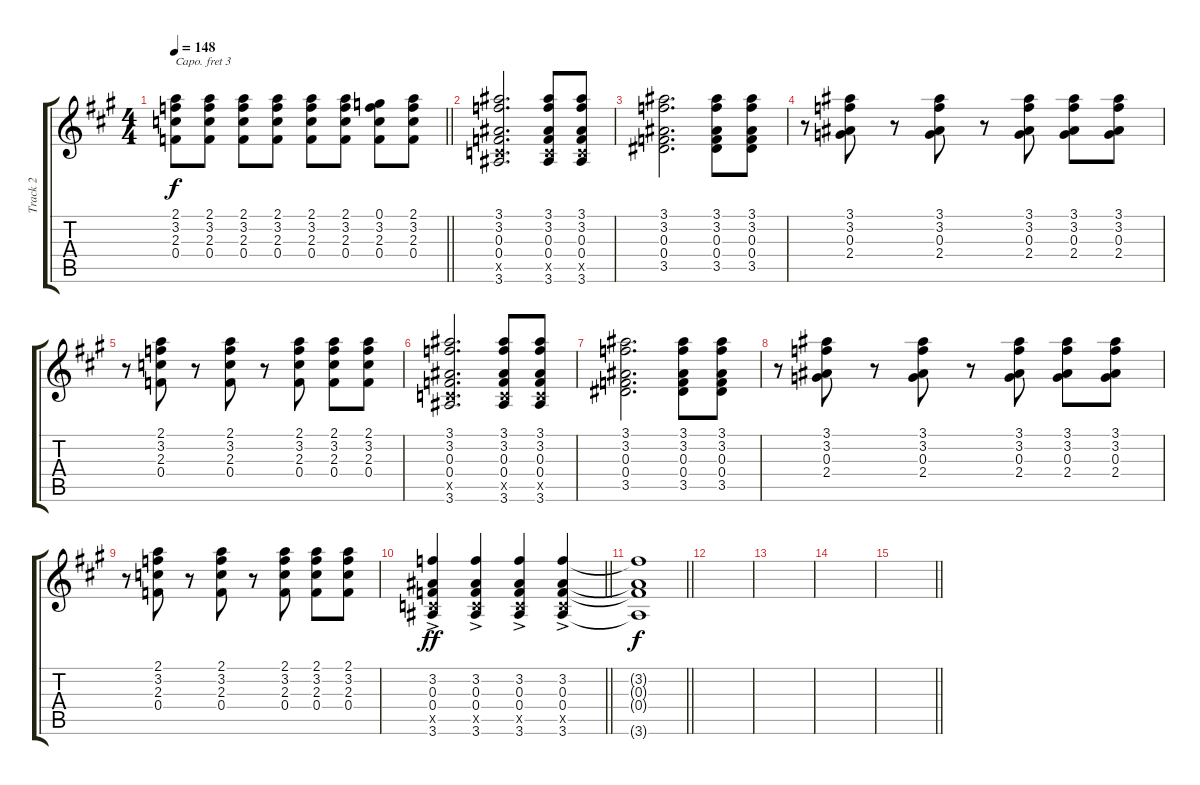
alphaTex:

\track ("Track 2" "Track 2") {instrument distortionguitar}
\staff {score tabs}
\capo 3
\tuning (E4 B3 G3 D3 A2 E2) {hide}
\ts (4 4)
\tempo 148
\clef g2
\barLineRight lightlight
\ks a
(2.1 3.2 2.3 0.4).8{dy f} (2.1 3.2 2.3 0.4).8 (2.1 3.2 2.3 0.4).8 (2.1 3.2 2.3 0.4).8 (2.1 3.2 2.3 0.4).8 (2.1 3.2 2.3 0.4).8 (0.1 3.2 2.3 0.4).8 (2.1 3.2 2.3 0.4).8 |
(3.1 3.2 0.3 0.4 0.5{x} 3.6).2{d} (3.1 3.2 0.3 0.4 0.5{x} 3.6).8 (3.1 3.2 0.3 0.4 0.5{x} 3.6).8 |
(3.1 3.2 0.3 0.4 3.5).2{d} (3.1 3.2 0.3 0.4 3.5).8 (3.1 3.2 0.3 0.4 3.5).8 |
r.8 (3.1 3.2 0.3 2.4).8 r.8 (3.1 3.2 0.3 2.4).8 r.8 (3.1 3.2 0.3 2.4).8 (3.1 3.2 0.3 2.4).8 (3.1 3.2 0.3 2.4).8 |
r.8 (2.1 3.2 2.3 0.4).8 r.8 (2.1 3.2 2.3 0.4).8 r.8 (2.1 3.2 2.3 0.4).8 (2.1 3.2 2.3 0.4).8 (2.1 3.2 2.3 0.4).8 |
(3.1 3.2 0.3 0.4 0.5{x} 3.6).2{d} (3.1 3.2 0.3 0.4 0.5{x} 3.6).8 (3.1 3.2 0.3 0.4 0.5{x} 3.6).8 |
(3.1 3.2 0.3 0.4 3.5).2{d} (3.1 3.2 0.3 0.4 3.5).8 (3.1 3.2 0.3 0.4 3.5).8 |
r.8 (3.1 3.2 0.3 2.4).8 r.8 (3.1 3.2 0.3 2.4).8 r.8 (3.1 3.2 0.3 2.4).8 (3.1 3.2 0.3 2.4).8 (3.1 3.2 0.3 2.4).8 |
r.8 (2.1 3.2 2.3 0.4).8 r.8 (2.1 3.2 2.3 0.4).8 r.8 (2.1 3.2 2.3 0.4).8 (2.1 3.2 2.3 0.4).8 (2.1 3.2 2.3 0.4).8 |
\barLineRight lightlight
(3.2{ac} 0.3 0.4 0.5{x} 3.6).4{dy ff} (3.2{ac} 0.3 0.4 0.5{x} 3.6).4 (3.2{ac} 0.3 0.4 0.5{x} 3.6).4 (3.2{ac} 0.3 0.4 0.5{x} 3.6).4 |
\barLineRight lightlight
(3.2{t} 0.3{t} 0.4{t} 3.6{t}).1{dy f} |
|
|
|
\barLineRight lightlight
